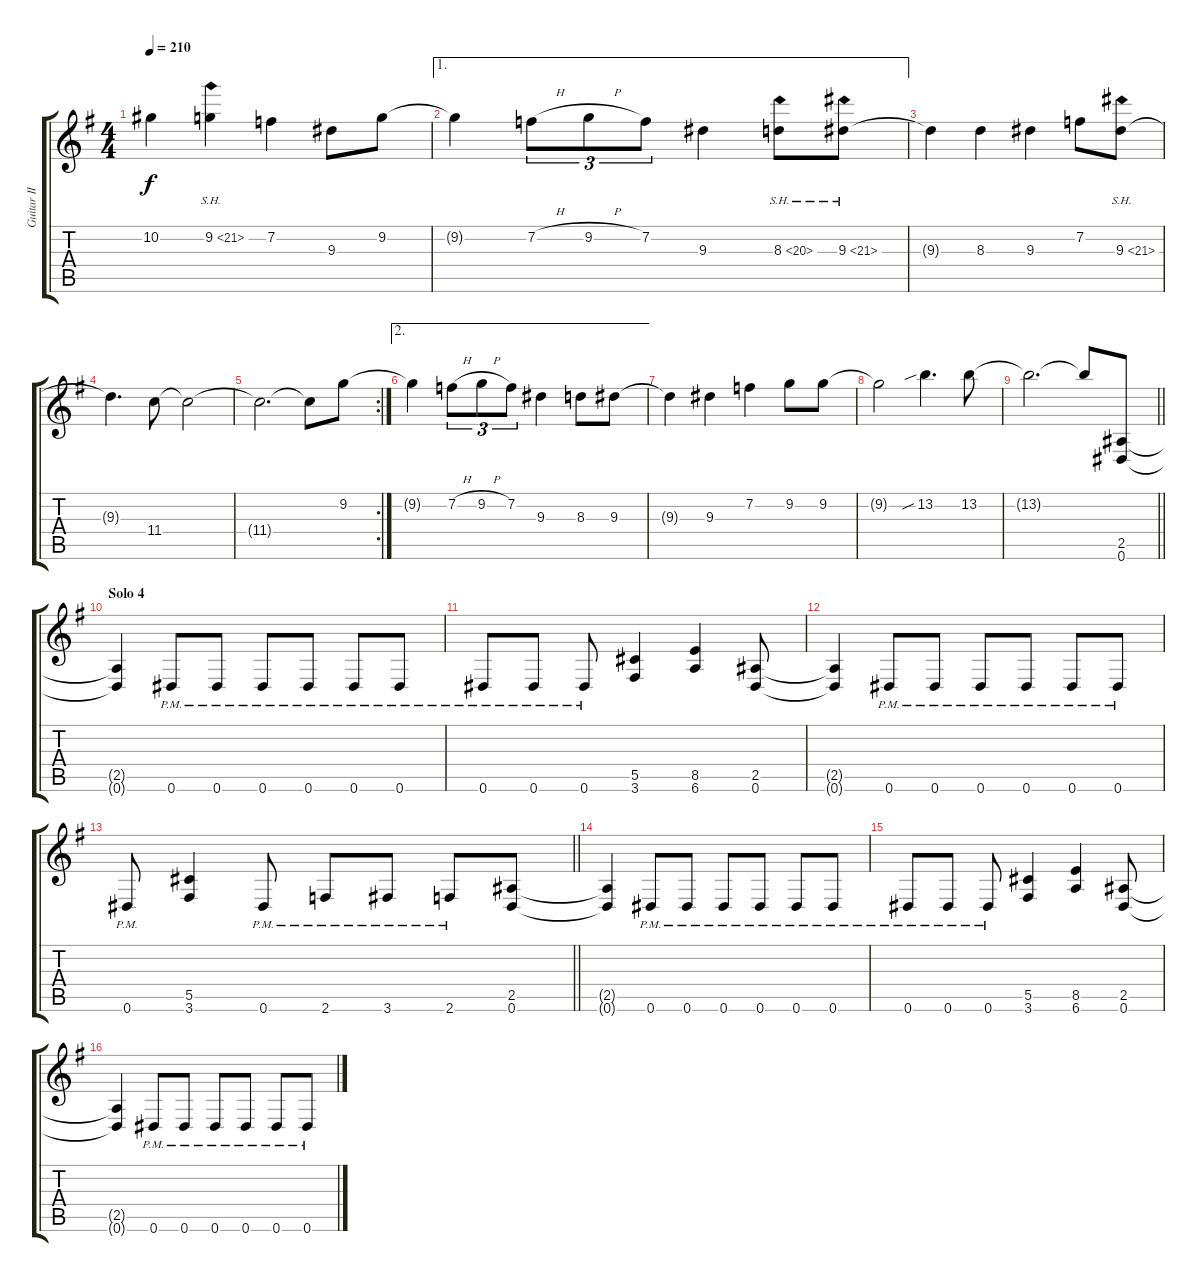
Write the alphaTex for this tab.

\track ("Guitar II (В. Смольский)" "Guitar II ") {instrument distortionguitar}
\staff {score tabs}
\tuning (Eb4 Bb3 Gb3 Db3 Ab2 Eb2) {hide}
\ts (4 4)
\tempo 210
\clef g2
\ks g
10.2{t}.4{dy f} 9.2{sh 12}.4 7.2.4 9.3.8 9.2.8 |
\ae 1
9.2{t}.4 7.2{h}.8{tu (3 2)} 9.2{h}.8{tu (3 2)} 7.2.8{tu (3 2)} 9.3.4 8.3{sh 12}.8 9.3{sh 12}.8 |
9.3{t}.4 8.3.4 9.3.4 7.2.8 9.3{sh 12}.8 |
9.3{t}.4{d} 11.4.8 11.4{t}.2 |
\rc 2
11.4{t}.2{d} 11.4{t}.8 9.2.8 |
\ae 2
9.2{t}.4 7.2{h}.8{tu (3 2)} 9.2{h}.8{tu (3 2)} 7.2.8{tu (3 2)} 9.3.4 8.3.8 9.3.8 |
9.3{t}.4 9.3.4 7.2.4 9.2.8 9.2.8 |
9.2{t}.2 13.2{sib}.4{d} 13.2.8 |
\barLineRight lightlight
13.2{t}.2{d} 13.2{t}.8 (2.5 0.6).8 |
\section ("" "Solo 4")
(2.5{t} 0.6{t}).4 0.6{pm}.8 0.6{pm}.8 0.6{pm}.8 0.6{pm}.8 0.6{pm}.8 0.6{pm}.8 |
0.6{pm}.8 0.6{pm}.8 0.6{pm}.8 (5.5 3.6).4 (8.5 6.6).4 (2.5 0.6).8 |
(2.5{t} 0.6{t}).4 0.6{pm}.8 0.6{pm}.8 0.6{pm}.8 0.6{pm}.8 0.6{pm}.8 0.6{pm}.8 |
\barLineRight lightlight
0.6{pm}.8 (5.5 3.6).4 0.6{pm}.8 2.6{pm}.8 3.6{pm}.8 2.6{pm}.8 (2.5 0.6).8 |
(2.5{t} 0.6{t}).4 0.6{pm}.8 0.6{pm}.8 0.6{pm}.8 0.6{pm}.8 0.6{pm}.8 0.6{pm}.8 |
0.6{pm}.8 0.6{pm}.8 0.6{pm}.8 (5.5 3.6).4 (8.5 6.6).4 (2.5 0.6).8 |
(2.5{t} 0.6{t}).4 0.6{pm}.8 0.6{pm}.8 0.6{pm}.8 0.6{pm}.8 0.6{pm}.8 0.6{pm}.8
